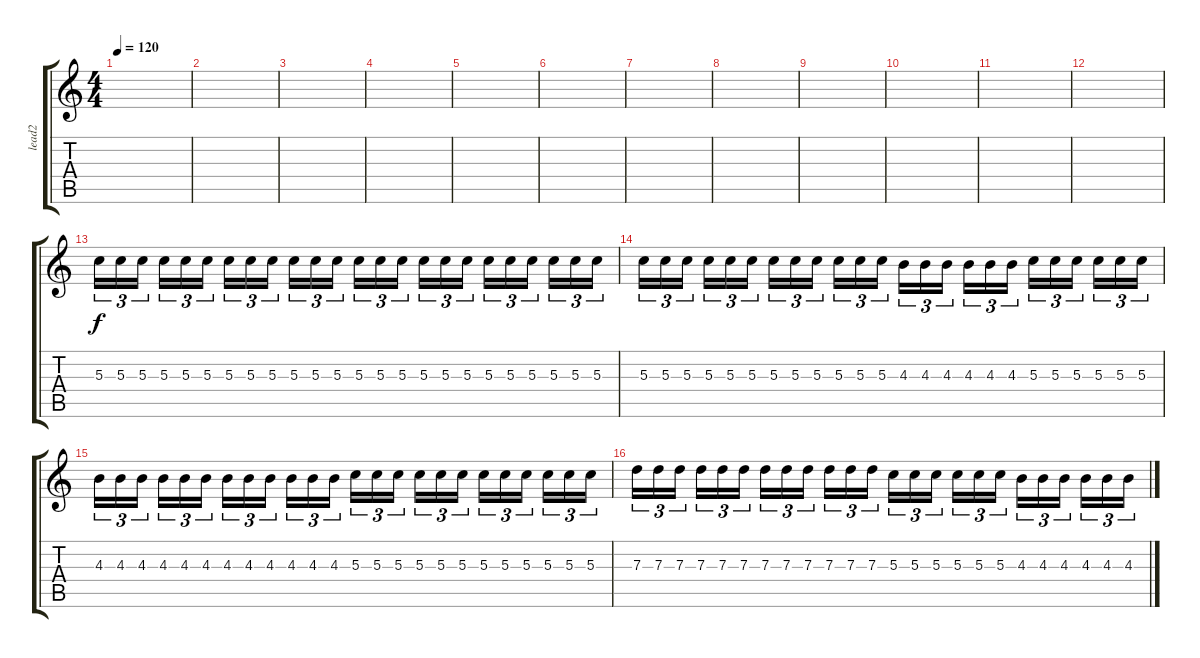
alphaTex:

\track ("lead2" "lead2") {instrument distortionguitar}
\staff {score tabs}
\tuning (E4 B3 G3 D3 A2 D2) {hide}
\ts (4 4)
\tempo 120
\clef g2
\ks c
|
|
|
|
|
|
|
|
|
|
|
|
5.3.16{tu (3 2)} 5.3.16{tu (3 2)} 5.3.16{tu (3 2) beam splitsecondary} 5.3.16{tu (3 2)} 5.3.16{tu (3 2)} 5.3.16{tu (3 2)} 5.3.16{tu (3 2)} 5.3.16{tu (3 2)} 5.3.16{tu (3 2) beam splitsecondary} 5.3.16{tu (3 2)} 5.3.16{tu (3 2)} 5.3.16{tu (3 2)} 5.3.16{tu (3 2)} 5.3.16{tu (3 2)} 5.3.16{tu (3 2) beam splitsecondary} 5.3.16{tu (3 2)} 5.3.16{tu (3 2)} 5.3.16{tu (3 2)} 5.3.16{tu (3 2)} 5.3.16{tu (3 2)} 5.3.16{tu (3 2) beam splitsecondary} 5.3.16{tu (3 2)} 5.3.16{tu (3 2)} 5.3.16{tu (3 2)} |
5.3.16{tu (3 2)} 5.3.16{tu (3 2)} 5.3.16{tu (3 2) beam splitsecondary} 5.3.16{tu (3 2)} 5.3.16{tu (3 2)} 5.3.16{tu (3 2)} 5.3.16{tu (3 2)} 5.3.16{tu (3 2)} 5.3.16{tu (3 2) beam splitsecondary} 5.3.16{tu (3 2)} 5.3.16{tu (3 2)} 5.3.16{tu (3 2)} 4.3.16{tu (3 2)} 4.3.16{tu (3 2)} 4.3.16{tu (3 2) beam splitsecondary} 4.3.16{tu (3 2)} 4.3.16{tu (3 2)} 4.3.16{tu (3 2)} 5.3.16{tu (3 2)} 5.3.16{tu (3 2)} 5.3.16{tu (3 2) beam splitsecondary} 5.3.16{tu (3 2)} 5.3.16{tu (3 2)} 5.3.16{tu (3 2)} |
4.3.16{tu (3 2)} 4.3.16{tu (3 2)} 4.3.16{tu (3 2) beam splitsecondary} 4.3.16{tu (3 2)} 4.3.16{tu (3 2)} 4.3.16{tu (3 2)} 4.3.16{tu (3 2)} 4.3.16{tu (3 2)} 4.3.16{tu (3 2) beam splitsecondary} 4.3.16{tu (3 2)} 4.3.16{tu (3 2)} 4.3.16{tu (3 2)} 5.3.16{tu (3 2)} 5.3.16{tu (3 2)} 5.3.16{tu (3 2) beam splitsecondary} 5.3.16{tu (3 2)} 5.3.16{tu (3 2)} 5.3.16{tu (3 2)} 5.3.16{tu (3 2)} 5.3.16{tu (3 2)} 5.3.16{tu (3 2) beam splitsecondary} 5.3.16{tu (3 2)} 5.3.16{tu (3 2)} 5.3.16{tu (3 2)} |
7.3.16{tu (3 2)} 7.3.16{tu (3 2)} 7.3.16{tu (3 2) beam splitsecondary} 7.3.16{tu (3 2)} 7.3.16{tu (3 2)} 7.3.16{tu (3 2)} 7.3.16{tu (3 2)} 7.3.16{tu (3 2)} 7.3.16{tu (3 2) beam splitsecondary} 7.3.16{tu (3 2)} 7.3.16{tu (3 2)} 7.3.16{tu (3 2)} 5.3.16{tu (3 2)} 5.3.16{tu (3 2)} 5.3.16{tu (3 2) beam splitsecondary} 5.3.16{tu (3 2)} 5.3.16{tu (3 2)} 5.3.16{tu (3 2)} 4.3.16{tu (3 2)} 4.3.16{tu (3 2)} 4.3.16{tu (3 2) beam splitsecondary} 4.3.16{tu (3 2)} 4.3.16{tu (3 2)} 4.3.16{tu (3 2)}
